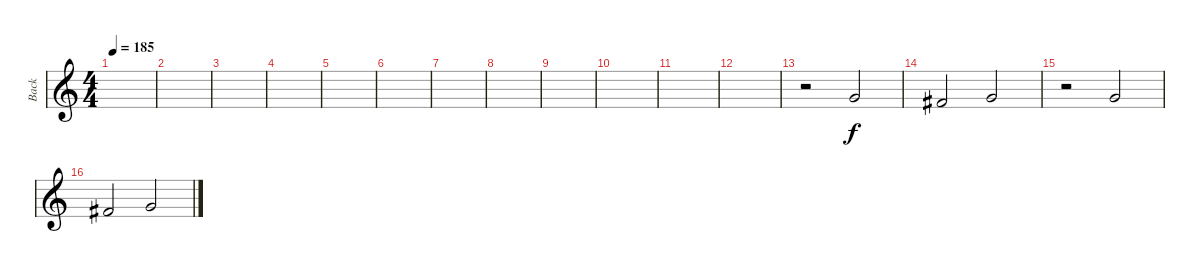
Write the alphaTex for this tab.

\track ("Back" "Back") {instrument voiceoohs}
\staff {score}
\tuning (E4 B3 G3 D3 A2 E2 B1) {hide}
\ts (4 4)
\tempo 185
\clef g2
\ks c
|
|
|
|
|
|
|
|
|
|
|
|
r.2 3.1.2 |
2.1.2 3.1.2 |
r.2 3.1.2 |
2.1.2 3.1.2
